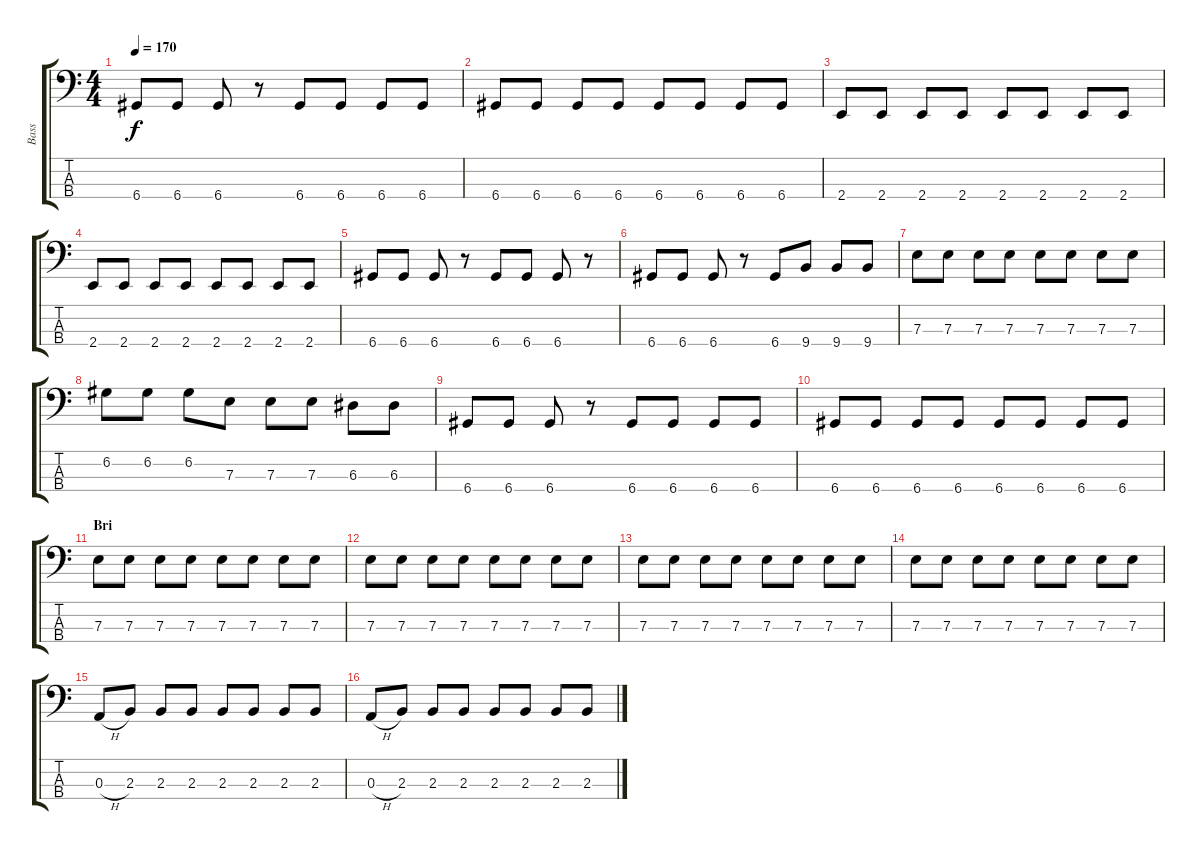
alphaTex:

\track ("Bass" "Bass") {instrument electricbasspick}
\staff {score tabs}
\tuning (G2 D2 A1 D1) {hide}
\ts (4 4)
\tempo 170
\clef f4
\ks c
6.4.8{dy f} 6.4.8 6.4.8 r.8 6.4.8 6.4.8 6.4.8 6.4.8 |
6.4.8 6.4.8 6.4.8 6.4.8 6.4.8 6.4.8 6.4.8 6.4.8 |
2.4.8 2.4.8 2.4.8 2.4.8 2.4.8 2.4.8 2.4.8 2.4.8 |
2.4.8 2.4.8 2.4.8 2.4.8 2.4.8 2.4.8 2.4.8 2.4.8 |
6.4.8 6.4.8 6.4.8 r.8 6.4.8 6.4.8 6.4.8 r.8 |
6.4.8 6.4.8 6.4.8 r.8 6.4.8 9.4.8 9.4.8 9.4.8 |
7.3.8 7.3.8 7.3.8 7.3.8 7.3.8 7.3.8 7.3.8 7.3.8 |
6.2.8 6.2.8 6.2.8 7.3.8 7.3.8 7.3.8 6.3.8 6.3.8 |
6.4.8 6.4.8 6.4.8 r.8 6.4.8 6.4.8 6.4.8 6.4.8 |
6.4.8 6.4.8 6.4.8 6.4.8 6.4.8 6.4.8 6.4.8 6.4.8 |
\section ("" "Bri")
7.3.8 7.3.8 7.3.8 7.3.8 7.3.8 7.3.8 7.3.8 7.3.8 |
7.3.8 7.3.8 7.3.8 7.3.8 7.3.8 7.3.8 7.3.8 7.3.8 |
7.3.8 7.3.8 7.3.8 7.3.8 7.3.8 7.3.8 7.3.8 7.3.8 |
7.3.8 7.3.8 7.3.8 7.3.8 7.3.8 7.3.8 7.3.8 7.3.8 |
0.3{h}.8 2.3.8 2.3.8 2.3.8 2.3.8 2.3.8 2.3.8 2.3.8 |
0.3{h}.8 2.3.8 2.3.8 2.3.8 2.3.8 2.3.8 2.3.8 2.3.8
